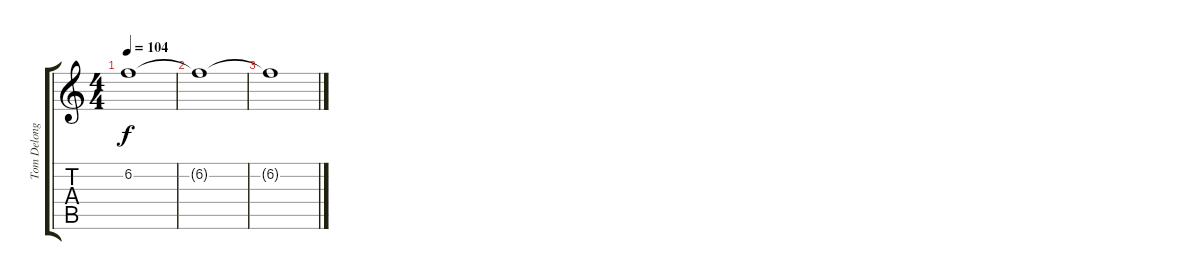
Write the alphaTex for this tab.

\track ("Tom Delonge - Guitar" "Tom Delong") {instrument electricguitarclean}
\staff {score tabs}
\tuning (E4 B3 G3 D3 A2 E2) {hide}
\ts (4 4)
\tempo 104
\clef g2
\ks c
6.2{t}.1{dy f} |
6.2{t}.1 |
6.2{t}.1
